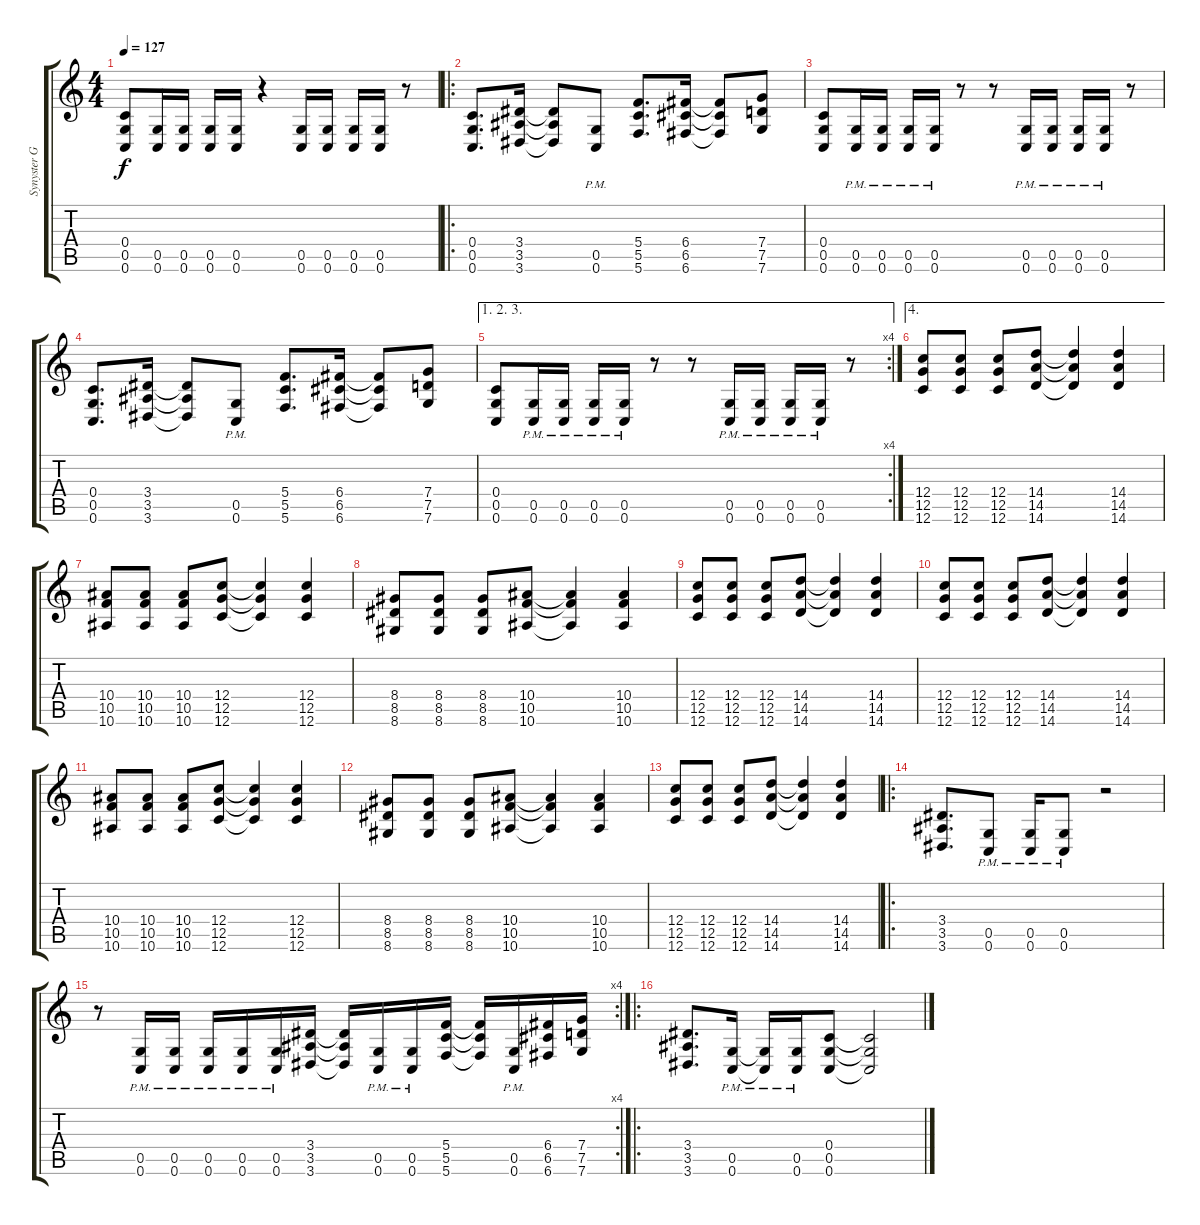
\track ("Synyster Gates" "Synyster G") {instrument distortionguitar}
\staff {score tabs}
\tuning (D4 A3 F3 C3 G2 C2) {hide}
\ts (4 4)
\tempo 127
\clef g2
\ks c
(0.4 0.5 0.6).8{dy f} (0.5 0.6).16 (0.5 0.6).16 (0.5 0.6).16 (0.5 0.6).16 r.4 (0.5 0.6).16 (0.5 0.6).16 (0.5 0.6).16 (0.5 0.6).16 r.8 |
\ro
(0.4 0.5 0.6).8{d} (3.4 3.5 3.6).16 (3.4{t} 3.5{t} 3.6{t}).8 (0.5{pm} 0.6{pm}).8 (5.4 5.5 5.6).8{d} (6.4 6.5 6.6).16 (6.4{t} 6.5{t} 6.6{t}).8 (7.4 7.5 7.6).8 |
(0.4 0.5 0.6).8 (0.5{pm} 0.6{pm}).16 (0.5{pm} 0.6{pm}).16 (0.5{pm} 0.6{pm}).16 (0.5{pm} 0.6{pm}).16 r.8 r.8 (0.5{pm} 0.6{pm}).16 (0.5{pm} 0.6{pm}).16 (0.5{pm} 0.6{pm}).16 (0.5{pm} 0.6{pm}).16 r.8 |
(0.4 0.5 0.6).8{d} (3.4 3.5 3.6).16 (3.4{t} 3.5{t} 3.6{t}).8 (0.5{pm} 0.6{pm}).8 (5.4 5.5 5.6).8{d} (6.4 6.5 6.6).16 (6.4{t} 6.5{t} 6.6{t}).8 (7.4 7.5 7.6).8 |
\ae (1 2 3)
\rc 4
(0.4 0.5 0.6).8 (0.5{pm} 0.6{pm}).16 (0.5{pm} 0.6{pm}).16 (0.5{pm} 0.6{pm}).16 (0.5{pm} 0.6{pm}).16 r.8 r.8 (0.5{pm} 0.6{pm}).16 (0.5{pm} 0.6{pm}).16 (0.5{pm} 0.6{pm}).16 (0.5{pm} 0.6{pm}).16 r.8 |
\ae 4
(12.4 12.5 12.6).8 (12.4 12.5 12.6).8 (12.4 12.5 12.6).8 (14.4 14.5 14.6).8 (14.4{t} 14.5{t} 14.6{t}).4 (14.4 14.5 14.6).4 |
(10.4 10.5 10.6).8 (10.4 10.5 10.6).8 (10.4 10.5 10.6).8 (12.4 12.5 12.6).8 (12.4{t} 12.5{t} 12.6{t}).4 (12.4 12.5 12.6).4 |
(8.4 8.5 8.6).8 (8.4 8.5 8.6).8 (8.4 8.5 8.6).8 (10.4 10.5 10.6).8 (10.4{t} 10.5{t} 10.6{t}).4 (10.4 10.5 10.6).4 |
(12.4 12.5 12.6).8 (12.4 12.5 12.6).8 (12.4 12.5 12.6).8 (14.4 14.5 14.6).8 (14.4{t} 14.5{t} 14.6{t}).4 (14.4 14.5 14.6).4 |
(12.4 12.5 12.6).8 (12.4 12.5 12.6).8 (12.4 12.5 12.6).8 (14.4 14.5 14.6).8 (14.4{t} 14.5{t} 14.6{t}).4 (14.4 14.5 14.6).4 |
(10.4 10.5 10.6).8 (10.4 10.5 10.6).8 (10.4 10.5 10.6).8 (12.4 12.5 12.6).8 (12.4{t} 12.5{t} 12.6{t}).4 (12.4 12.5 12.6).4 |
(8.4 8.5 8.6).8 (8.4 8.5 8.6).8 (8.4 8.5 8.6).8 (10.4 10.5 10.6).8 (10.4{t} 10.5{t} 10.6{t}).4 (10.4 10.5 10.6).4 |
(12.4 12.5 12.6).8 (12.4 12.5 12.6).8 (12.4 12.5 12.6).8 (14.4 14.5 14.6).8 (14.4{t} 14.5{t} 14.6{t}).4 (14.4 14.5 14.6).4 |
\ro
(3.4 3.5 3.6).8{d} (0.5{pm} 0.6{pm}).8 (0.5{pm} 0.6{pm}).16 (0.5{pm} 0.6{pm}).8 r.2 |
\rc 4
r.8 (0.5 0.6{pm}).16 (0.5 0.6{pm}).16 (0.5 0.6{pm}).16 (0.5 0.6{pm}).16 (0.5 0.6{pm}).16 (3.4 3.5 3.6).16 (3.4{t} 3.5{t} 3.6{t}).16 (0.5 0.6{pm}).16 (0.5 0.6{pm}).16 (5.4 5.5 5.6).16 (5.4{t} 5.5{t} 5.6{t}).16 (0.5 0.6{pm}).16 (6.4 6.5 6.6).16 (7.4 7.5 7.6).16 |
\ro
(3.4 3.5 3.6).8{d} (0.5{pm} 0.6{pm}).16 (0.5{pm t} 0.6{pm t}).16 (0.5{pm} 0.6{pm}).16 (0.4 0.5 0.6).8 (0.4{t} 0.5{t} 0.6{t}).2
